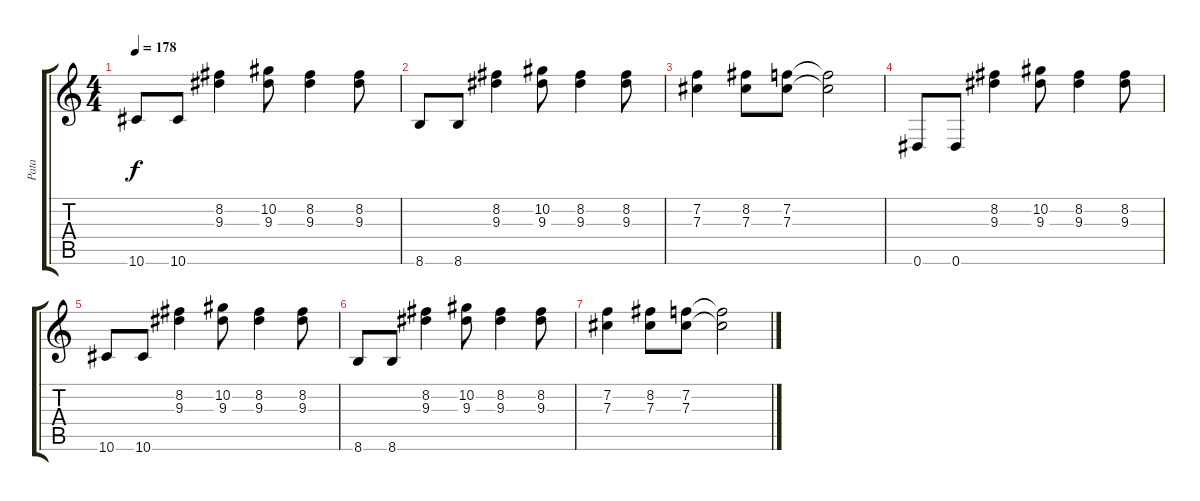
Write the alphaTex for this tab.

\track ("Pata" "Pata") {instrument distortionguitar}
\staff {score tabs}
\tuning (Eb4 Bb3 Gb3 Db3 Ab2 Eb2) {hide}
\ts (4 4)
\tempo 178
\clef g2
\ks c
10.6.8{dy f} 10.6.8 (8.2 9.3).4 (10.2 9.3).8 (8.2 9.3).4 (8.2 9.3).8 |
8.6.8 8.6.8 (8.2 9.3).4 (10.2 9.3).8 (8.2 9.3).4 (8.2 9.3).8 |
(7.2 7.3).4 (8.2 7.3).8 (7.2 7.3).8 (7.2{t} 7.3{t}).2 |
0.6.8 0.6.8 (8.2 9.3).4 (10.2 9.3).8 (8.2 9.3).4 (8.2 9.3).8 |
10.6.8 10.6.8 (8.2 9.3).4 (10.2 9.3).8 (8.2 9.3).4 (8.2 9.3).8 |
8.6.8 8.6.8 (8.2 9.3).4 (10.2 9.3).8 (8.2 9.3).4 (8.2 9.3).8 |
(7.2 7.3).4 (8.2 7.3).8 (7.2 7.3).8 (7.2{t} 7.3{t}).2
